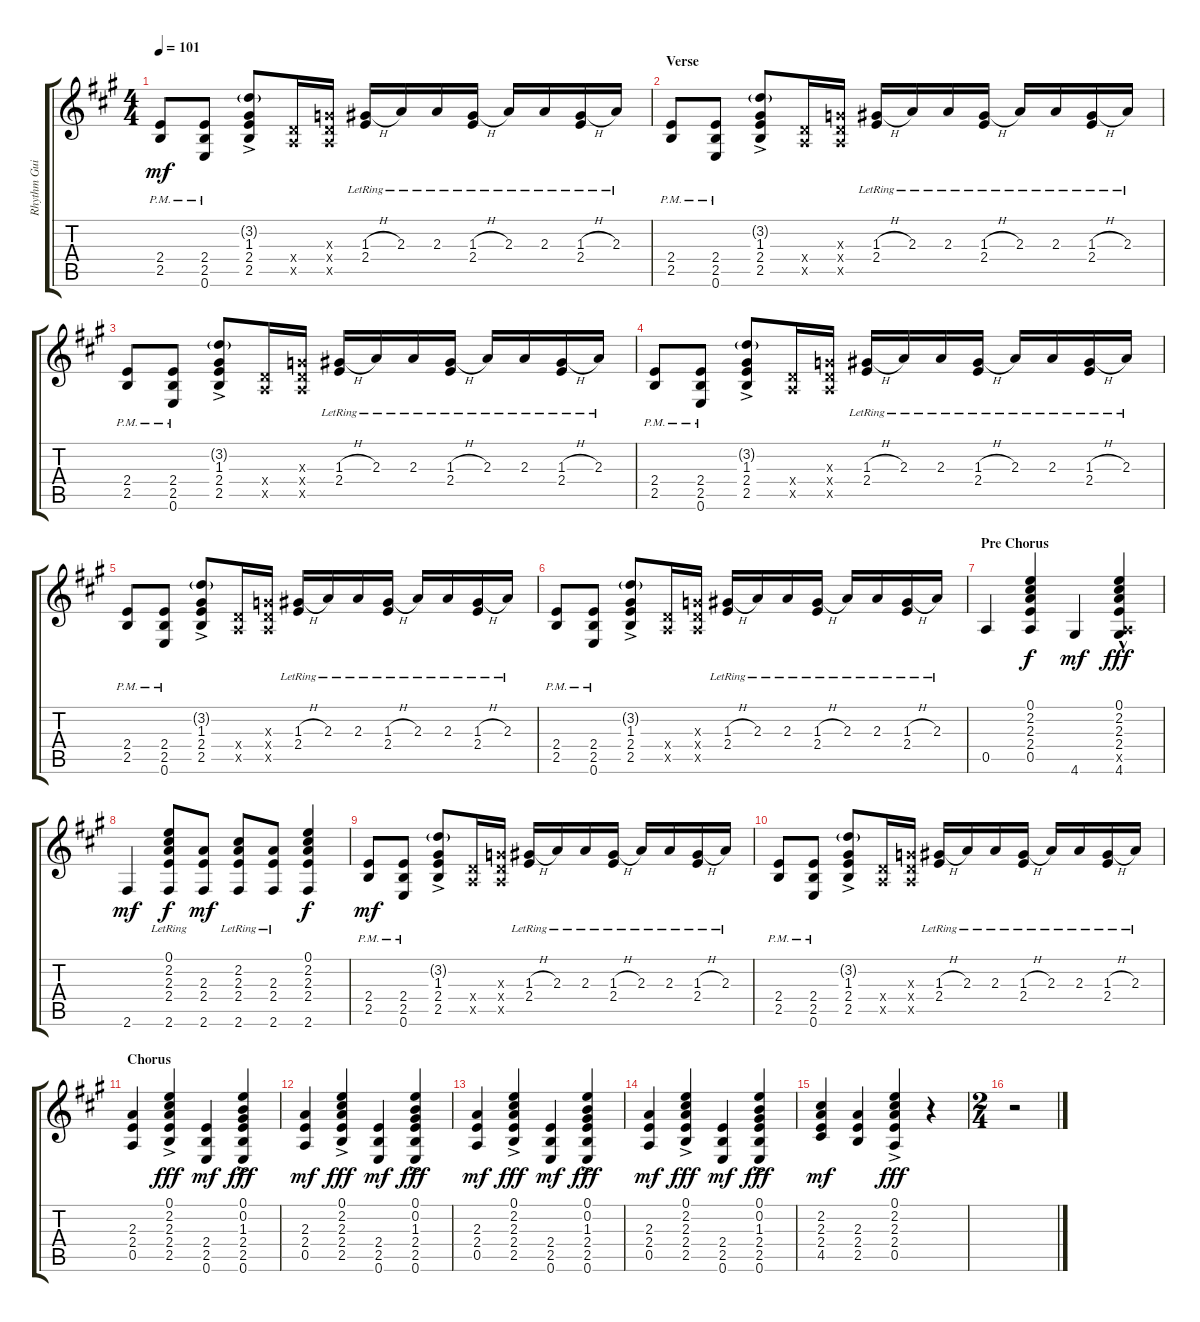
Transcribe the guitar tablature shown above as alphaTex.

\track ("Rhythm Guitar" "Rhythm Gui") {instrument overdrivenguitar}
\staff {score tabs}
\tuning (E4 B3 G3 D3 A2 E2) {hide}
\ts (4 4)
\tempo 101
\clef g2
\ks a
(2.4{pm} 2.5{pm}).8{dy mf} (2.4{pm} 2.5{pm} 0.6{pm}).8 (3.2{g ac} 1.3{ac} 2.4{ac} 2.5{ac}).8 (0.4{x} 0.5{x}).16 (0.3{x} 0.4{x} 0.5{x}).16 (1.3{h} 2.4{lr}).16 2.3{lr}.16 2.3{lr}.16 (1.3{h} 2.4{lr}).16 2.3{lr}.16 2.3{lr}.16 (1.3{h} 2.4{lr}).16 2.3{lr}.16 |
\section ("" "Verse")
(2.4{pm} 2.5{pm}).8 (2.4{pm} 2.5{pm} 0.6{pm}).8 (3.2{g ac} 1.3{ac} 2.4{ac} 2.5{ac}).8 (0.4{x} 0.5{x}).16 (0.3{x} 0.4{x} 0.5{x}).16 (1.3{h} 2.4{lr}).16 2.3{lr}.16 2.3{lr}.16 (1.3{h} 2.4{lr}).16 2.3{lr}.16 2.3{lr}.16 (1.3{h} 2.4{lr}).16 2.3{lr}.16 |
(2.4{pm} 2.5{pm}).8 (2.4{pm} 2.5{pm} 0.6{pm}).8 (3.2{g ac} 1.3{ac} 2.4{ac} 2.5{ac}).8 (0.4{x} 0.5{x}).16 (0.3{x} 0.4{x} 0.5{x}).16 (1.3{h} 2.4{lr}).16 2.3{lr}.16 2.3{lr}.16 (1.3{h} 2.4{lr}).16 2.3{lr}.16 2.3{lr}.16 (1.3{h} 2.4{lr}).16 2.3{lr}.16 |
(2.4{pm} 2.5{pm}).8 (2.4{pm} 2.5{pm} 0.6{pm}).8 (3.2{g ac} 1.3{ac} 2.4{ac} 2.5{ac}).8 (0.4{x} 0.5{x}).16 (0.3{x} 0.4{x} 0.5{x}).16 (1.3{h} 2.4{lr}).16 2.3{lr}.16 2.3{lr}.16 (1.3{h} 2.4{lr}).16 2.3{lr}.16 2.3{lr}.16 (1.3{h} 2.4{lr}).16 2.3{lr}.16 |
(2.4{pm} 2.5{pm}).8 (2.4{pm} 2.5{pm} 0.6{pm}).8 (3.2{g ac} 1.3{ac} 2.4{ac} 2.5{ac}).8 (0.4{x} 0.5{x}).16 (0.3{x} 0.4{x} 0.5{x}).16 (1.3{h} 2.4{lr}).16 2.3{lr}.16 2.3{lr}.16 (1.3{h} 2.4{lr}).16 2.3{lr}.16 2.3{lr}.16 (1.3{h} 2.4{lr}).16 2.3{lr}.16 |
(2.4{pm} 2.5{pm}).8 (2.4{pm} 2.5{pm} 0.6{pm}).8 (3.2{g ac} 1.3{ac} 2.4{ac} 2.5{ac}).8 (0.4{x} 0.5{x}).16 (0.3{x} 0.4{x} 0.5{x}).16 (1.3{h} 2.4{lr}).16 2.3{lr}.16 2.3{lr}.16 (1.3{h} 2.4{lr}).16 2.3{lr}.16 2.3{lr}.16 (1.3{h} 2.4{lr}).16 2.3{lr}.16 |
\section ("" "Pre Chorus")
0.5.4 (0.1 2.2 2.3 2.4 0.5).4{dy f} 4.6.4{dy mf} (0.1{hac} 2.2{hac} 2.3{hac} 2.4{hac} 0.5{hac x} 4.6{hac}).4{dy fff} |
2.6.4{dy mf} (0.1{lr} 2.2{lr} 2.3{lr} 2.4{lr} 2.6{lr}).8{dy f} (2.3 2.4 2.6).8{dy mf} (2.2{lr} 2.3{lr} 2.4{lr} 2.6{lr}).8 (2.3{lr} 2.4{lr} 2.6{lr}).8 (0.1 2.2 2.3 2.4 2.6).4{dy f} |
(2.4{pm} 2.5{pm}).8{dy mf} (2.4{pm} 2.5{pm} 0.6{pm}).8 (3.2{g ac} 1.3{ac} 2.4{ac} 2.5{ac}).8 (0.4{x} 0.5{x}).16 (0.3{x} 0.4{x} 0.5{x}).16 (1.3{h} 2.4{lr}).16 2.3{lr}.16 2.3{lr}.16 (1.3{h} 2.4{lr}).16 2.3{lr}.16 2.3{lr}.16 (1.3{h} 2.4{lr}).16 2.3{lr}.16 |
(2.4{pm} 2.5{pm}).8 (2.4{pm} 2.5{pm} 0.6{pm}).8 (3.2{g ac} 1.3{ac} 2.4{ac} 2.5{ac}).8 (0.4{x} 0.5{x}).16 (0.3{x} 0.4{x} 0.5{x}).16 (1.3{h} 2.4{lr}).16 2.3{lr}.16 2.3{lr}.16 (1.3{h} 2.4{lr}).16 2.3{lr}.16 2.3{lr}.16 (1.3{h} 2.4{lr}).16 2.3{lr}.16 |
\section ("" "Chorus")
(2.3 2.4 0.5).4 (0.1{ac} 2.2{ac} 2.3{ac} 2.4{ac} 2.5{ac}).4{dy fff} (2.4 2.5 0.6).4{dy mf} (0.1{ac} 0.2{ac} 1.3{ac} 2.4{ac} 2.5{ac} 0.6{ac}).4{dy fff} |
(2.3 2.4 0.5).4{dy mf} (0.1{ac} 2.2{ac} 2.3{ac} 2.4{ac} 2.5{ac}).4{dy fff} (2.4 2.5 0.6).4{dy mf} (0.1{ac} 0.2{ac} 1.3{ac} 2.4{ac} 2.5{ac} 0.6{ac}).4{dy fff} |
(2.3 2.4 0.5).4{dy mf} (0.1{ac} 2.2{ac} 2.3{ac} 2.4{ac} 2.5{ac}).4{dy fff} (2.4 2.5 0.6).4{dy mf} (0.1{ac} 0.2{ac} 1.3{ac} 2.4{ac} 2.5{ac} 0.6{ac}).4{dy fff} |
(2.3 2.4 0.5).4{dy mf} (0.1{ac} 2.2{ac} 2.3{ac} 2.4{ac} 2.5{ac}).4{dy fff} (2.4 2.5 0.6).4{dy mf} (0.1{ac} 0.2{ac} 1.3{ac} 2.4{ac} 2.5{ac} 0.6{ac}).4{dy fff} |
(2.2 2.3 2.4 4.5).4{dy mf} (2.3 2.4 2.5).4 (0.1{ac} 2.2{ac} 2.3{ac} 2.4{ac} 0.5{ac}).4{dy fff} r.4 |
\ts (2 4)
r.2
